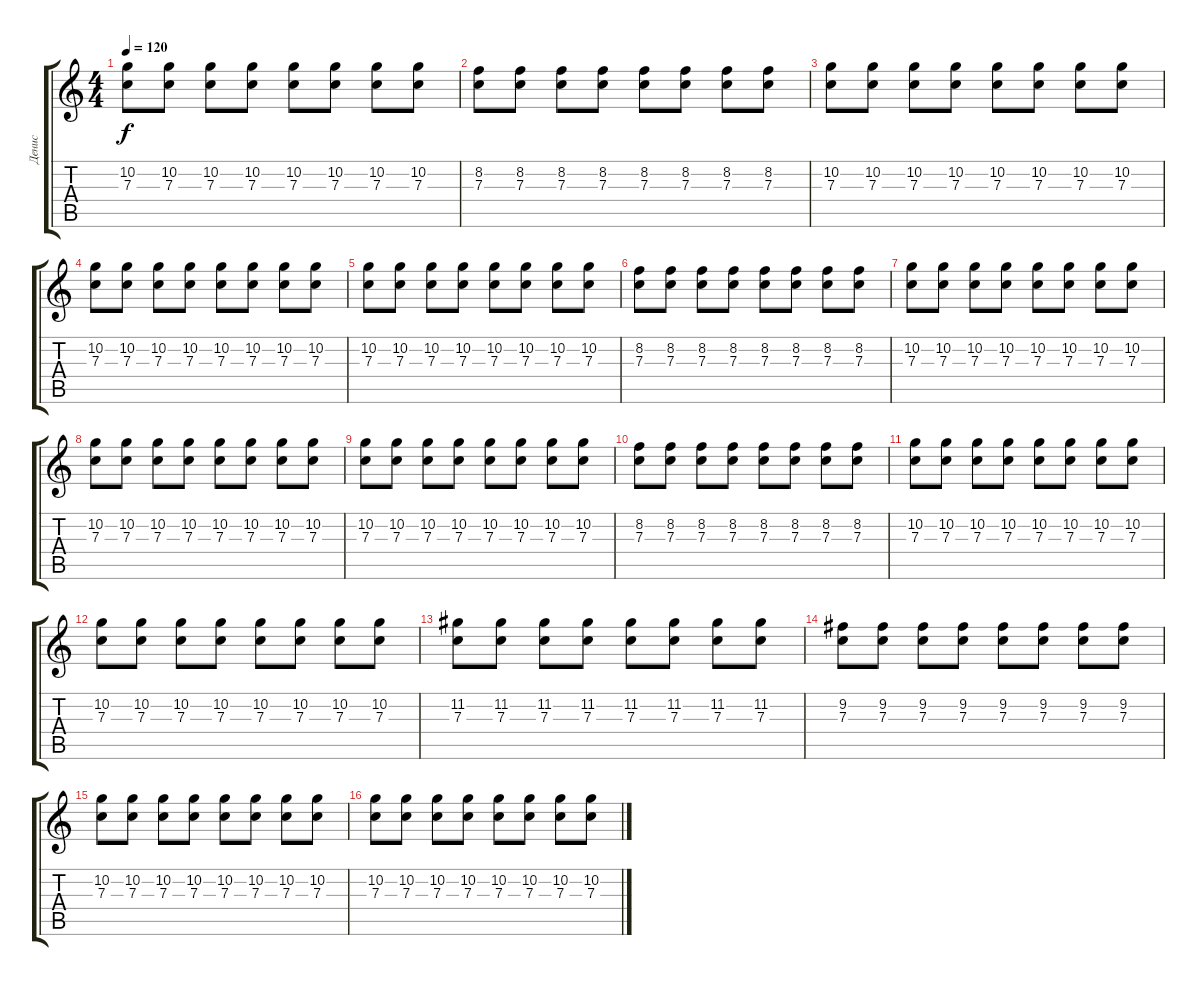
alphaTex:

\track ("Денис" "Денис") {instrument electricguitarclean}
\staff {score tabs}
\tuning (D4 A3 F3 C3 G2 C2) {hide}
\ts (4 4)
\tempo 120
\clef g2
\ks c
(10.2 7.3).8{dy f} (10.2 7.3).8 (10.2 7.3).8 (10.2 7.3).8 (10.2 7.3).8 (10.2 7.3).8 (10.2 7.3).8 (10.2 7.3).8 |
(8.2 7.3).8 (8.2 7.3).8 (8.2 7.3).8 (8.2 7.3).8 (8.2 7.3).8 (8.2 7.3).8 (8.2 7.3).8 (8.2 7.3).8 |
(10.2 7.3).8 (10.2 7.3).8 (10.2 7.3).8 (10.2 7.3).8 (10.2 7.3).8 (10.2 7.3).8 (10.2 7.3).8 (10.2 7.3).8 |
(10.2 7.3).8 (10.2 7.3).8 (10.2 7.3).8 (10.2 7.3).8 (10.2 7.3).8 (10.2 7.3).8 (10.2 7.3).8 (10.2 7.3).8 |
(10.2 7.3).8 (10.2 7.3).8 (10.2 7.3).8 (10.2 7.3).8 (10.2 7.3).8 (10.2 7.3).8 (10.2 7.3).8 (10.2 7.3).8 |
(8.2 7.3).8 (8.2 7.3).8 (8.2 7.3).8 (8.2 7.3).8 (8.2 7.3).8 (8.2 7.3).8 (8.2 7.3).8 (8.2 7.3).8 |
(10.2 7.3).8 (10.2 7.3).8 (10.2 7.3).8 (10.2 7.3).8 (10.2 7.3).8 (10.2 7.3).8 (10.2 7.3).8 (10.2 7.3).8 |
(10.2 7.3).8 (10.2 7.3).8 (10.2 7.3).8 (10.2 7.3).8 (10.2 7.3).8 (10.2 7.3).8 (10.2 7.3).8 (10.2 7.3).8 |
(10.2 7.3).8 (10.2 7.3).8 (10.2 7.3).8 (10.2 7.3).8 (10.2 7.3).8 (10.2 7.3).8 (10.2 7.3).8 (10.2 7.3).8 |
(8.2 7.3).8 (8.2 7.3).8 (8.2 7.3).8 (8.2 7.3).8 (8.2 7.3).8 (8.2 7.3).8 (8.2 7.3).8 (8.2 7.3).8 |
(10.2 7.3).8 (10.2 7.3).8 (10.2 7.3).8 (10.2 7.3).8 (10.2 7.3).8 (10.2 7.3).8 (10.2 7.3).8 (10.2 7.3).8 |
(10.2 7.3).8 (10.2 7.3).8 (10.2 7.3).8 (10.2 7.3).8 (10.2 7.3).8 (10.2 7.3).8 (10.2 7.3).8 (10.2 7.3).8 |
(11.2 7.3).8 (11.2 7.3).8 (11.2 7.3).8 (11.2 7.3).8 (11.2 7.3).8 (11.2 7.3).8 (11.2 7.3).8 (11.2 7.3).8 |
(9.2 7.3).8 (9.2 7.3).8 (9.2 7.3).8 (9.2 7.3).8 (9.2 7.3).8 (9.2 7.3).8 (9.2 7.3).8 (9.2 7.3).8 |
(10.2 7.3).8 (10.2 7.3).8 (10.2 7.3).8 (10.2 7.3).8 (10.2 7.3).8 (10.2 7.3).8 (10.2 7.3).8 (10.2 7.3).8 |
(10.2 7.3).8 (10.2 7.3).8 (10.2 7.3).8 (10.2 7.3).8 (10.2 7.3).8 (10.2 7.3).8 (10.2 7.3).8 (10.2 7.3).8
